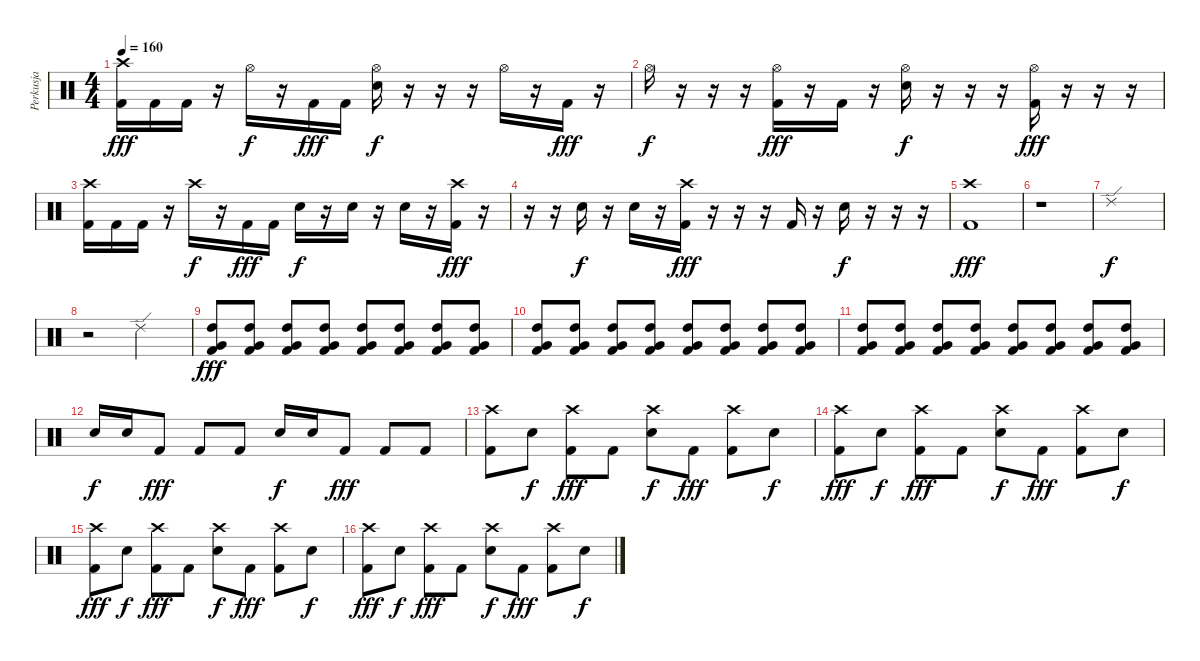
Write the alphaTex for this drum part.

\track ("Perkusja" "Perkusja") {instrument percussion}
\staff {score}
\articulation defaults
\ts (4 4)
\tempo 160
\clef neutral
\ks c
("Crash high (hit)" "Kick (hit) 2").16{dy fff} "Kick (hit) 2".16 "Kick (hit) 2".16 r.16 "Hi-Hat (open)".16{dy f} r.16 "Kick (hit) 2".16{dy fff} "Kick (hit) 2".16 ("Hi-Hat (open)" "Electric Snare (hit)").16{dy f} r.16 r.16 r.16 "Hi-Hat (open)".16 r.16 "Kick (hit) 2".16{dy fff} r.16 |
"Hi-Hat (open)".16{dy f} r.16 r.16 r.16 ("Hi-Hat (open)" "Kick (hit) 2").16{dy fff} r.16 "Kick (hit) 2".16 r.16 ("Hi-Hat (open)" "Electric Snare (hit)").16{dy f} r.16 r.16 r.16 ("Hi-Hat (open)" "Kick (hit) 2").16{dy fff} r.16 r.16 r.16 |
("Crash high (hit)" "Kick (hit) 2").16 "Kick (hit) 2".16 "Kick (hit) 2".16 r.16 "Crash high (hit)".16{dy f} r.16 "Kick (hit) 2".16{dy fff} "Kick (hit) 2".16 "Electric Snare (hit)".16{dy f} r.16 "Electric Snare (hit)".16 r.16 "Electric Snare (hit)".16 r.16 ("Crash high (hit)" "Kick (hit) 2").16{dy fff} r.16 |
r.16 r.16 "Electric Snare (hit)".16{dy f} r.16 "Electric Snare (hit)".16 r.16 ("Crash high (hit)" "Kick (hit) 2").16{dy fff} r.16 r.16 r.16 "Kick (hit) 2".16 r.16 "Electric Snare (hit)".16{dy f} r.16 r.16 r.16 |
("Crash high (hit)" "Kick (hit) 2").1{dy fff} |
r.1 |
"Ride (edge) 2".1{dy f} |
r.2 "Ride (edge) 2".2 |
("High Tom (hit)" "Very Low Tom (hit)" "Kick (hit) 2").8{dy fff} ("High Tom (hit)" "Very Low Tom (hit)" "Kick (hit) 2").8 ("High Tom (hit)" "Very Low Tom (hit)" "Kick (hit) 2").8 ("High Tom (hit)" "Very Low Tom (hit)" "Kick (hit) 2").8 ("High Tom (hit)" "Very Low Tom (hit)" "Kick (hit) 2").8 ("High Tom (hit)" "Very Low Tom (hit)" "Kick (hit) 2").8 ("High Tom (hit)" "Very Low Tom (hit)" "Kick (hit) 2").8 ("High Tom (hit)" "Very Low Tom (hit)" "Kick (hit) 2").8 |
("High Tom (hit)" "Very Low Tom (hit)" "Kick (hit) 2").8 ("High Tom (hit)" "Very Low Tom (hit)" "Kick (hit) 2").8 ("High Tom (hit)" "Very Low Tom (hit)" "Kick (hit) 2").8 ("High Tom (hit)" "Very Low Tom (hit)" "Kick (hit) 2").8 ("High Tom (hit)" "Very Low Tom (hit)" "Kick (hit) 2").8 ("High Tom (hit)" "Very Low Tom (hit)" "Kick (hit) 2").8 ("High Tom (hit)" "Very Low Tom (hit)" "Kick (hit) 2").8 ("High Tom (hit)" "Very Low Tom (hit)" "Kick (hit) 2").8 |
("High Tom (hit)" "Very Low Tom (hit)" "Kick (hit) 2").8 ("High Tom (hit)" "Very Low Tom (hit)" "Kick (hit) 2").8 ("High Tom (hit)" "Very Low Tom (hit)" "Kick (hit) 2").8 ("High Tom (hit)" "Very Low Tom (hit)" "Kick (hit) 2").8 ("High Tom (hit)" "Very Low Tom (hit)" "Kick (hit) 2").8 ("High Tom (hit)" "Very Low Tom (hit)" "Kick (hit) 2").8 ("High Tom (hit)" "Very Low Tom (hit)" "Kick (hit) 2").8 ("High Tom (hit)" "Very Low Tom (hit)" "Kick (hit) 2").8 |
"Electric Snare (hit)".16{dy f} "Electric Snare (hit)".16 "Kick (hit) 2".8{dy fff} "Kick (hit) 2".8 "Kick (hit) 2".8 "Electric Snare (hit)".16{dy f} "Electric Snare (hit)".16 "Kick (hit) 2".8{dy fff} "Kick (hit) 2".8 "Kick (hit) 2".8 |
("Crash high (hit)" "Kick (hit) 2").8 "Electric Snare (hit)".8{dy f} ("Crash high (hit)" "Kick (hit) 2").8{dy fff} "Kick (hit) 2".8 ("Crash high (hit)" "Electric Snare (hit)").8{dy f} "Kick (hit) 2".8{dy fff} ("Crash high (hit)" "Kick (hit) 2").8 "Electric Snare (hit)".8{dy f} |
("Crash high (hit)" "Kick (hit) 2").8{dy fff} "Electric Snare (hit)".8{dy f} ("Crash high (hit)" "Kick (hit) 2").8{dy fff} "Kick (hit) 2".8 ("Crash high (hit)" "Electric Snare (hit)").8{dy f} "Kick (hit) 2".8{dy fff} ("Crash high (hit)" "Kick (hit) 2").8 "Electric Snare (hit)".8{dy f} |
("Crash high (hit)" "Kick (hit) 2").8{dy fff} "Electric Snare (hit)".8{dy f} ("Crash high (hit)" "Kick (hit) 2").8{dy fff} "Kick (hit) 2".8 ("Crash high (hit)" "Electric Snare (hit)").8{dy f} "Kick (hit) 2".8{dy fff} ("Crash high (hit)" "Kick (hit) 2").8 "Electric Snare (hit)".8{dy f} |
("Crash high (hit)" "Kick (hit) 2").8{dy fff} "Electric Snare (hit)".8{dy f} ("Crash high (hit)" "Kick (hit) 2").8{dy fff} "Kick (hit) 2".8 ("Crash high (hit)" "Electric Snare (hit)").8{dy f} "Kick (hit) 2".8{dy fff} ("Crash high (hit)" "Kick (hit) 2").8 "Electric Snare (hit)".8{dy f}
